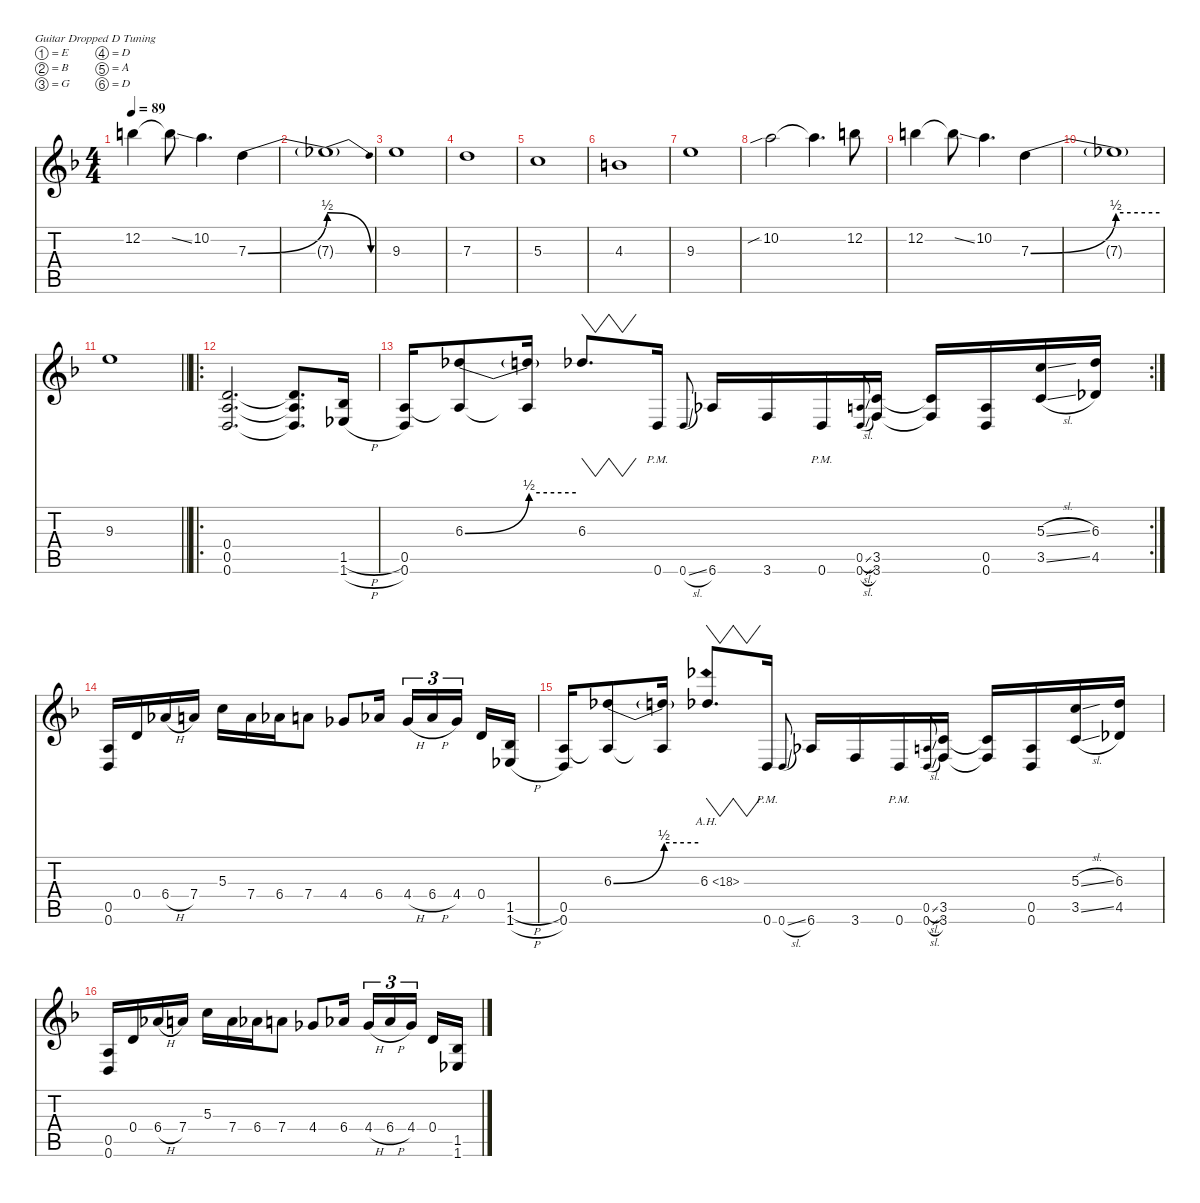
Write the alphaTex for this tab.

\defaultSystemsLayout 4
\hideDynamics
\bracketExtendMode nobrackets
\singleTrackTrackNamePolicy hidden
\multiTrackTrackNamePolicy hidden
\firstSystemTrackNameMode fullname
\firstSystemTrackNameOrientation horizontal
\otherSystemsTrackNameOrientation horizontal
\track ("Distorted Guitar 3" "dist.guit.") {instrument distortionguitar}
\staff {score tabs}
\tuning (E4 B3 G3 D3 A2 D2)
\ts (4 4)
\tempo 89
\clef g2
\ks f
12.2{acc forcenatural}.4{dy mf beam Down} 12.2{ss t acc forcenatural}.8{dy f beam Down} 10.2{acc forcenatural}.4{d dy mf beam Down} 7.3{be (bend 0 0 60 2) acc forcenatural}.4{beam Down} |
7.3{be (release 0 2 60 0) t}.1{dy f beam Down} |
9.3{acc forcenatural}.1{dy ff beam Down} |
7.3{acc forcenatural}.1{beam Down} |
5.3{acc forcenatural}.1{beam Down} |
4.3{acc forcenatural}.1{beam Down} |
9.3{acc forcenatural}.1{beam Down} |
10.2{sib acc forcenatural}.2{dy mf beam Down} 10.2{t acc forcenatural}.4{d dy f beam Down} 12.2{acc forcenatural}.8{dy mf beam Down} |
12.2{acc forcenatural}.4{beam Down} 12.2{ss t acc forcenatural}.8{dy f beam Down} 10.2{acc forcenatural}.4{d dy mf beam Down} 7.3{be (bend 0 0 60 2) acc forcenatural}.4{beam Down} |
7.3{be (hold 0 2 60 2) t}.1{dy f beam Down} |
\barLineRight lightlight
9.3{acc forcenatural}.1{beam Down} |
\ro
(0.4{acc forcenatural} 0.5{acc forcenatural} 0.6{acc forcenatural}).2{d dy mf beam Up} (0.4{t acc forcenatural} 0.5{t acc forcenatural} 0.6{t acc forcenatural}).8{d beam Up} (1.5{h acc b} 1.6{h acc b}).16{beam Up} |
\rc 2
(0.5{acc forcenatural} 0.6{acc forcenatural}).16{beam Up} (6.3{be (bend 0 0 60 2) acc b} 0.5{t acc forcenatural}).8{beam Up} (6.3{be (hold 0 2 60 2) t} 0.5{t acc forcenatural}).16{dy f beam Up} 6.3{acc b}.8{vw d dy mf beam Up} 0.6{pm acc forcenatural}.16{beam Up} 0.6{sl acc forcenatural}.8{gr onbeat dy mp beam Up} 6.6{acc b}.16{dy mf beam Up} 3.6{acc forcenatural}.16{beam Up} 0.6{pm acc forcenatural}.16{beam Up} (0.5{sl acc forcenatural} 0.6{sl acc forcenatural}).8{gr onbeat dy mp beam Up} (3.5{acc forcenatural} 3.6{acc forcenatural}).16{dy mf beam Up} (3.5{t acc forcenatural} 3.6{t acc forcenatural}).16{beam Up} (0.5{acc forcenatural} 0.6{acc forcenatural}).16{beam Up} (5.3{sl acc forcenatural} 3.5{sl acc forcenatural}).16{beam Up} (6.3{acc b} 4.5{acc b}).16{beam Up} |
(0.5{acc forcenatural} 0.6{acc forcenatural}).16{beam Up} 0.4{acc forcenatural}.16{beam Up} 6.4{h acc b}.16{beam Up} 7.4{acc forcenatural}.16{beam Up} 5.3{acc forcenatural}.16{beam Down} 7.4{acc forcenatural}.16{beam Down} 6.4{acc b}.16{beam Down} 7.4{acc forcenatural}.8{beam Down} 4.4{acc b}.8{beam Up} 6.4{acc b}.16{beam Up} 4.4{h acc b}.16{tu (3 2) beam Up} 6.4{h acc b}.16{tu (3 2) beam Up} 4.4{acc b}.16{tu (3 2) beam Up} 0.4{acc forcenatural}.16{beam Up} (1.5{h acc b} 1.6{h acc b}).16{beam Up} |
(0.5{acc forcenatural} 0.6{acc forcenatural}).16{beam Up} (6.3{be (bend 0 0 60 2) acc b} 0.5{t acc forcenatural}).8{beam Up} (6.3{be (hold 0 2 60 2) t} 0.5{t acc forcenatural}).16{dy f beam Up} 6.3{ah 12 acc b}.8{vw d dy mf beam Up} 0.6{pm acc forcenatural}.16{beam Up} 0.6{sl acc forcenatural}.8{gr onbeat dy mp beam Up} 6.6{acc b}.16{dy mf beam Up} 3.6{acc forcenatural}.16{beam Up} 0.6{pm acc forcenatural}.16{beam Up} (0.5{sl acc forcenatural} 0.6{sl acc forcenatural}).8{gr onbeat dy mp beam Up} (3.5{acc forcenatural} 3.6{acc forcenatural}).16{dy mf beam Up} (3.5{t acc forcenatural} 3.6{t acc forcenatural}).16{beam Up} (0.5{acc forcenatural} 0.6{acc forcenatural}).16{beam Up} (5.3{sl acc forcenatural} 3.5{sl acc forcenatural}).16{beam Up} (6.3{acc b} 4.5{acc b}).16{beam Up} |
(0.5{acc forcenatural} 0.6{acc forcenatural}).16{beam Up} 0.4{acc forcenatural}.16{beam Up} 6.4{h acc b}.16{beam Up} 7.4{acc forcenatural}.16{beam Up} 5.3{acc forcenatural}.16{beam Down} 7.4{acc forcenatural}.16{beam Down} 6.4{acc b}.16{beam Down} 7.4{acc forcenatural}.8{beam Down} 4.4{acc b}.8{beam Up} 6.4{acc b}.16{beam Up} 4.4{h acc b}.16{tu (3 2) beam Up} 6.4{h acc b}.16{tu (3 2) beam Up} 4.4{acc b}.16{tu (3 2) beam Up} 0.4{acc forcenatural}.16{beam Up} (1.5{h acc b} 1.6{h acc b}).16{beam Up}
